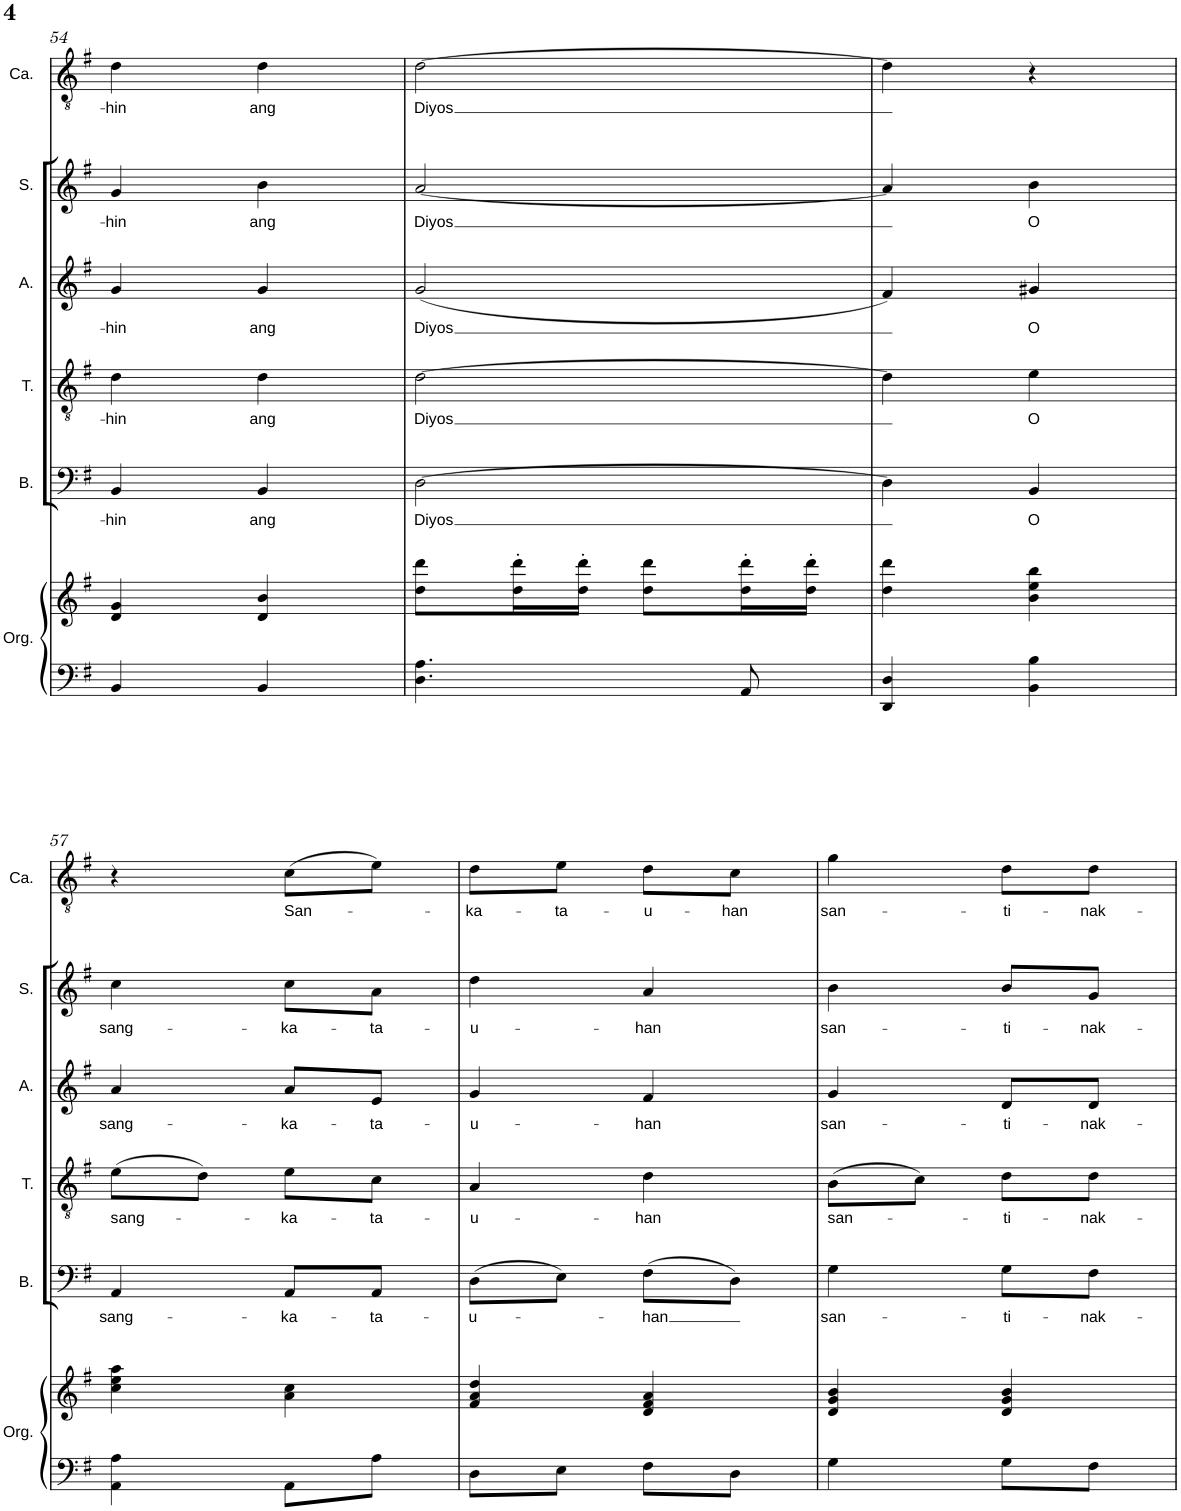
**kern	**kern	**kern	**text	**kern	**text	**kern	**text	**kern	**text	**kern	**text
*part6	*part6	*part5	*part5	*part4	*part4	*part3	*part3	*part2	*part2	*part1	*part1
*staff7	*staff6	*staff5	*staff5	*staff4	*staff4	*staff3	*staff3	*staff2	*staff2	*staff1	*staff1
*I"Organ	*	*I"Bass	*	*I"Tenor	*	*I"Alto	*	*I"Soprano	*	*I"Cantor	*
*I'Org.	*	*I'B.	*	*I'T.	*	*I'A.	*	*I'S.	*	*I'Ca.	*
!!LO:PB:g=z
*clefF4	*clefG2	*clefF4	*	*clefGv2	*	*clefG2	*	*clefG2	*	*clefGv2	*
*k[f#]	*k[f#]	*k[f#]	*	*k[f#]	*	*k[f#]	*	*k[f#]	*	*k[f#]	*
*M2/4	*M2/4	*M2/4	*	*M2/4	*	*M2/4	*	*M2/4	*	*M2/4	*
=54	=54	=54	=54	=54	=54	=54	=54	=54	=54	=54	=54
!	!	!	!LO:LY:b	!	!LO:LY:b	!	!LO:LY:b	!	!LO:LY:b	!	!LO:LY:b
4BB/	4d/ 4g/	4BB/	-hin	4d\	-hin	4g/	-hin	4g/	-hin	4d\	-hin
!	!	!	!LO:LY:b	!	!LO:LY:b	!	!LO:LY:b	!	!LO:LY:b	!	!LO:LY:b
4BB/	4d/ 4b/	4BB/	ang	4d\	ang	4g/	ang	4b\	ang	4d\	ang
=55	=55	=55	=55	=55	=55	=55	=55	=55	=55	=55	=55
!	!	!	!LO:LY:b	!	!LO:LY:b	!	!LO:LY:b	!	!LO:LY:b	!	!LO:LY:b
4.D\ 4.A\	8dd\ 8ddd\L	[2D\	Diyos	[2d\	Diyos	(2g/	Diyos	[2a/	Diyos	[2d\	Diyos
.	16dd\' 16ddd\'L	.	.	.	.	.	.	.	.	.	.
.	16dd\' 16ddd\'JJ	.	.	.	.	.	.	.	.	.	.
.	8dd\ 8ddd\L	.	.	.	.	.	.	.	.	.	.
8AA/	16dd\' 16ddd\'L	.	.	.	.	.	.	.	.	.	.
.	16dd\' 16ddd\'JJ	.	.	.	.	.	.	.	.	.	.
=56	=56	=56	=56	=56	=56	=56	=56	=56	=56	=56	=56
4DD/ 4D/	4dd\ 4ddd\	4D\]	.	4d\]	.	4f#/)	.	4a/]	.	4d\]	.
!	!	!	!LO:LY:b	!	!LO:LY:b	!	!LO:LY:b	!	!LO:LY:b	!	!
4BB\ 4B\	4b\ 4ee\ 4bb\	4BB/	O	4e\	O	4g#X/	O	4b\	O	4r	.
!!LO:LB:g=z
=57	=57	=57	=57	=57	=57	=57	=57	=57	=57	=57	=57
!	!	!	!LO:LY:b	!	!LO:LY:b	!	!LO:LY:b	!	!LO:LY:b	!	!
4AA\ 4A\	4cc\ 4ee\ 4aa\	4AA/	sang-	(8e\L	sang-	4a/	sang-	4cc\	sang-	4r	.
.	.	.	.	8d\J)	.	.	.	.	.	.	.
!	!	!	!LO:LY:b	!	!LO:LY:b	!	!LO:LY:b	!	!LO:LY:b	!	!LO:LY:b
8AA\L	4a\ 4cc\	8AA/L	-ka-	8e\L	-ka-	8a/L	-ka-	8cc\L	-ka-	(8c\L	San-
!	!	!	!LO:LY:b	!	!LO:LY:b	!	!LO:LY:b	!	!LO:LY:b	!	!
8A\J	.	8AA/J	-ta-	8c\J	-ta-	8e/J	-ta-	8a\J	-ta-	8e\J)	.
=58	=58	=58	=58	=58	=58	=58	=58	=58	=58	=58	=58
!	!	!	!LO:LY:b	!	!LO:LY:b	!	!LO:LY:b	!	!LO:LY:b	!	!LO:LY:b
8D\L	4f#/ 4a/ 4dd/	(8D\L	-u-	4A/	-u-	4g/	-u-	4dd\	-u-	8d\L	-ka-
!	!	!	!	!	!	!	!	!	!	!	!LO:LY:b
8E\J	.	8E\J)	.	.	.	.	.	.	.	8e\J	-ta-
!	!	!	!LO:LY:b	!	!LO:LY:b	!	!LO:LY:b	!	!LO:LY:b	!	!LO:LY:b
8F#\L	4d/ 4f#/ 4a/	(8F#\L	-han	4d\	-han	4f#/	-han	4a/	-han	8d\L	-u-
!	!	!	!	!	!	!	!	!	!	!	!LO:LY:b
8D\J	.	8D\J)	.	.	.	.	.	.	.	8c\J	-han
=59	=59	=59	=59	=59	=59	=59	=59	=59	=59	=59	=59
!	!	!	!LO:LY:b	!	!LO:LY:b	!	!LO:LY:b	!	!LO:LY:b	!	!LO:LY:b
4G\	4d/ 4g/ 4b/	4G\	san-	(8B\L	san-	4g/	san-	4b\	san-	4g\	san-
.	.	.	.	8c\J)	.	.	.	.	.	.	.
!	!	!	!LO:LY:b	!	!LO:LY:b	!	!LO:LY:b	!	!LO:LY:b	!	!LO:LY:b
8G\L	4d/ 4g/ 4b/	8G\L	-ti-	8d\L	-ti-	8d/L	-ti-	8b/L	-ti-	8d\L	-ti-
!	!	!	!LO:LY:b	!	!LO:LY:b	!	!LO:LY:b	!	!LO:LY:b	!	!LO:LY:b
8F#\J	.	8F#\J	-nak-	8d\J	-nak-	8d/J	-nak-	8g/J	-nak-	8d\J	-nak-
=	=	=	=	=	=	=	=	=	=	=	=
*-	*-	*-	*-	*-	*-	*-	*-	*-	*-	*-	*-
